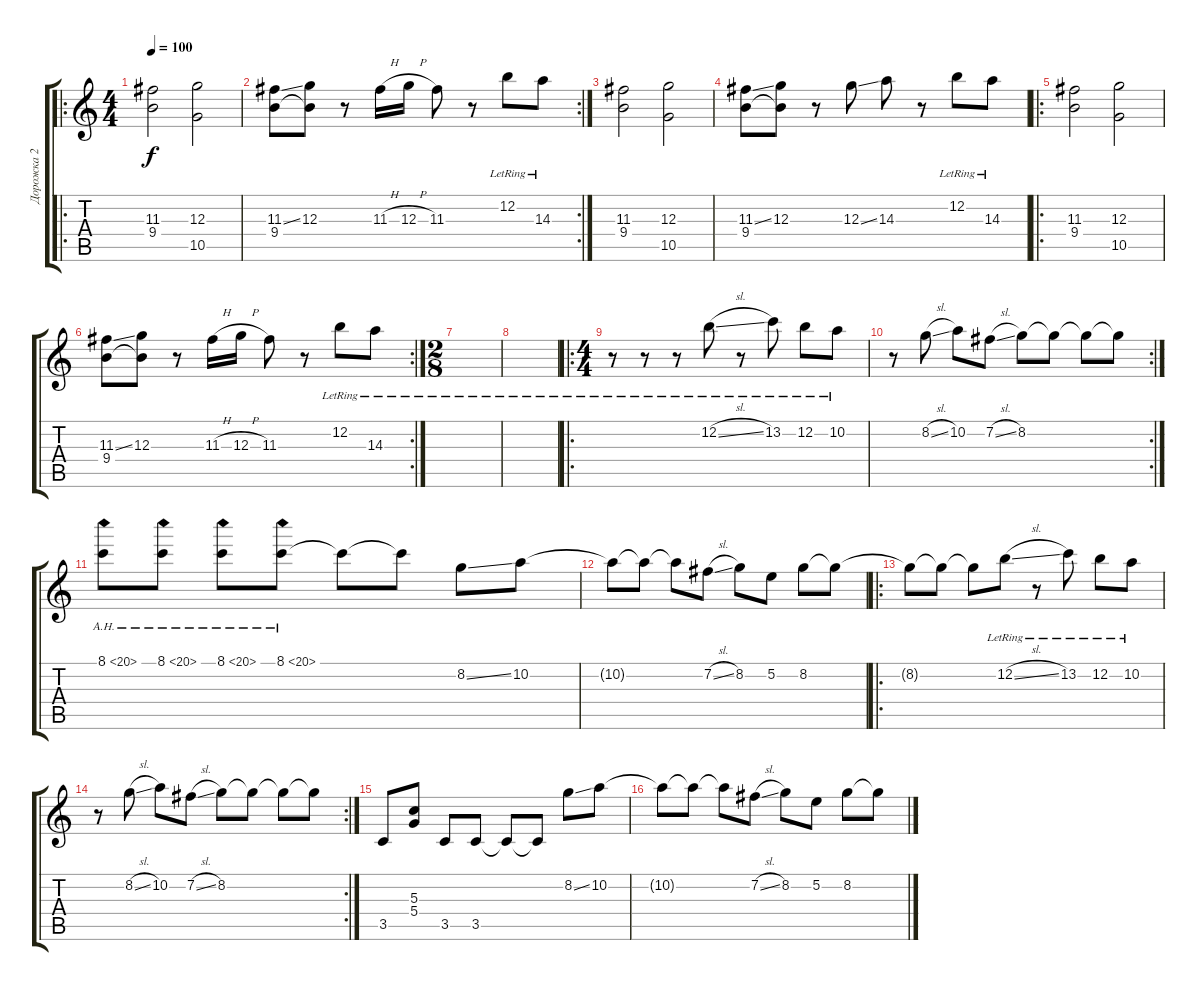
\track ("Дорожка 2" "Дорожка 2") {instrument electricguitarjazz}
\staff {score tabs}
\tuning (E4 B3 G3 D3 A2 E2) {hide}
\ro
\ts (4 4)
\tempo 100
\clef g2
\ks c
(11.3 9.4).2{dy f} (12.3 10.5).2 |
\rc 2
(11.3{ss} 9.4).8 (12.3 9.4{t}).8 r.8 11.3{h}.16 12.3{h}.16 11.3.8 r.8 12.2{lr}.8 14.3{lr}.8 |
(11.3 9.4).2 (12.3 10.5).2 |
(11.3{ss} 9.4).8 (12.3 9.4{t}).8 r.8 12.3{ss}.8 14.3.8 r.8 12.2{lr}.8 14.3{lr}.8 |
\ro
(11.3 9.4).2 (12.3 10.5).2 |
\rc 2
(11.3{ss} 9.4).8 (12.3 9.4{t}).8 r.8 11.3{h}.16 12.3{h}.16 11.3.8 r.8 12.2{lr}.8 14.3{lr}.8 |
\ts (2 8)
|
|
\ro
\ts (4 4)
r.8 r.8 r.8 12.2{sl lr}.8 r.8 13.2{lr}.8 12.2{lr}.8 10.2{lr}.8 |
\rc 2
r.8 8.2{sl}.8 10.2.8 7.2{sl}.8 8.2.8 8.2{t}.8 8.2{t}.8 8.2{t}.8 |
8.1{ah 12}.8 8.1{ah 12}.8 8.1{ah 12}.8 8.1{ah 12}.8 8.1{t}.8 8.1{t}.8 8.2{ss}.8 10.2.8 |
10.2{t}.8 10.2{t}.8 10.2{t}.8 7.2{sl}.8 8.2.8 5.2.8 8.2.8 8.2{t}.8 |
\ro
8.2{t}.8 8.2{t}.8 8.2{t}.8 12.2{sl lr}.8 r.8 13.2{lr}.8 12.2{lr}.8 10.2{lr}.8 |
\rc 2
r.8 8.2{sl}.8 10.2.8 7.2{sl}.8 8.2.8 8.2{t}.8 8.2{t}.8 8.2{t}.8 |
3.5.8 (5.3 5.4).8 3.5.8 3.5.8 3.5{t}.8 3.5{t}.8 8.2{ss}.8 10.2.8 |
10.2{t}.8 10.2{t}.8 10.2{t}.8 7.2{sl}.8 8.2.8 5.2.8 8.2.8 8.2{t}.8
